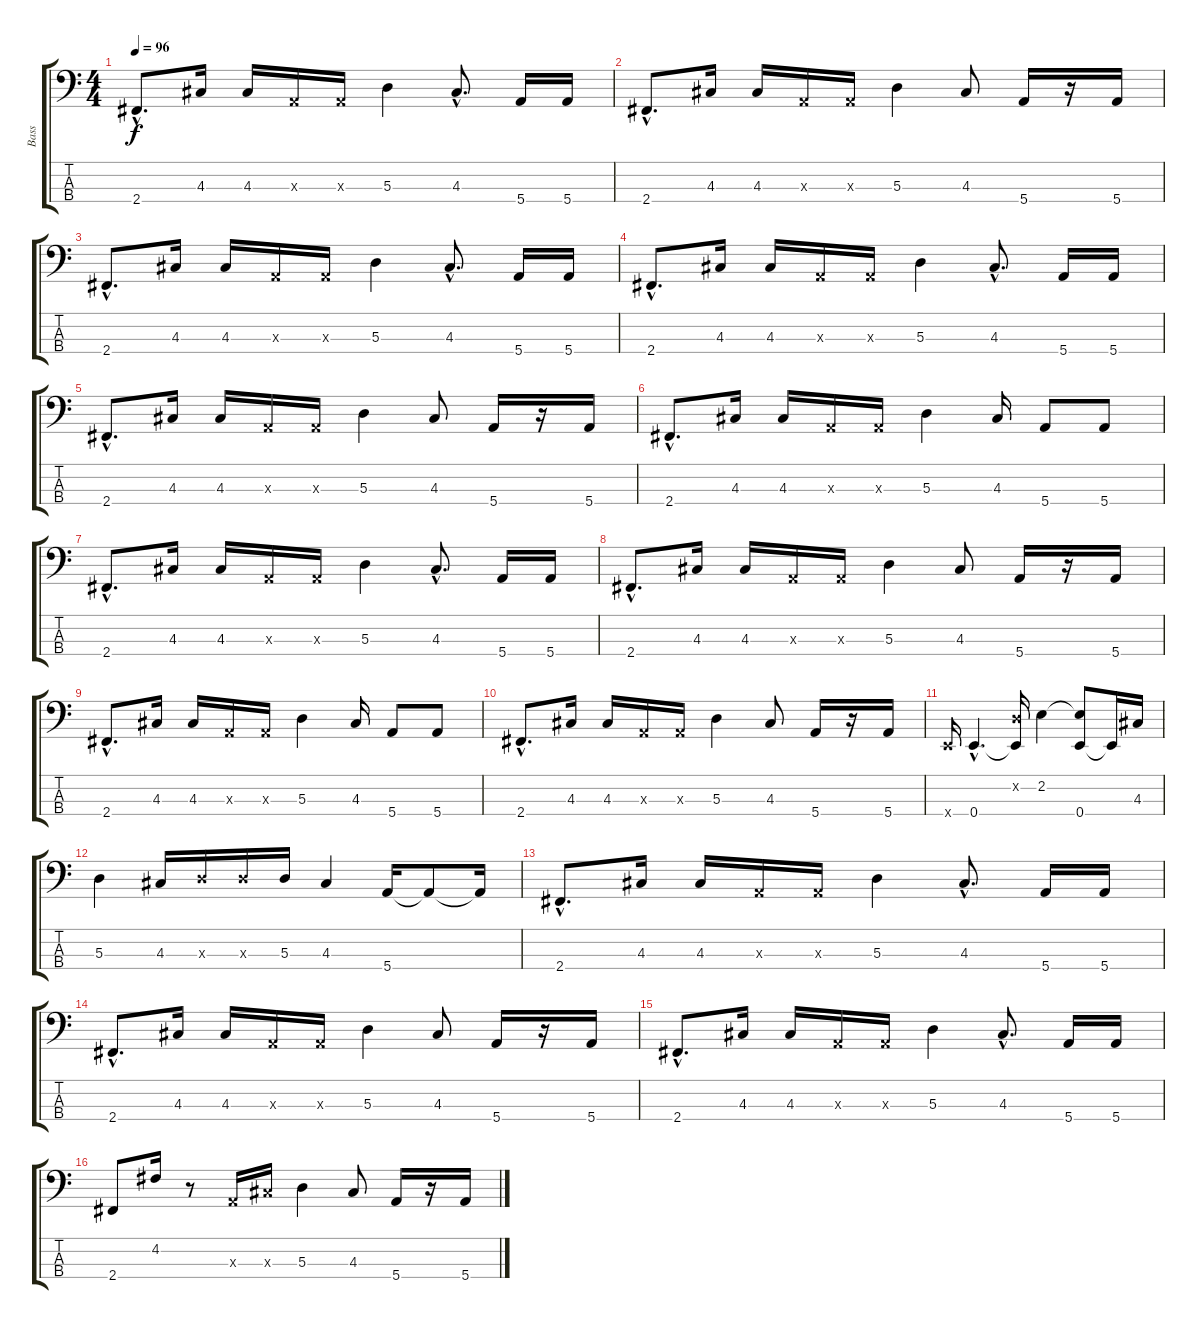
\track ("Bass" "Bass") {instrument fretlessbass}
\staff {score tabs}
\tuning (G2 D2 A1 E1) {hide}
\ts (4 4)
\tempo 96
\clef f4
\ks c
2.4{hac}.8{d dy f} 4.3.16 4.3.16 0.3{x}.16 0.3{x}.16 5.3.4 4.3{hac}.8{d} 5.4.16 5.4.16 |
2.4{hac}.8{d} 4.3.16 4.3.16 0.3{x}.16 0.3{x}.16 5.3.4 4.3.8 5.4.16 r.16 5.4.16 |
2.4{hac}.8{d} 4.3.16 4.3.16 0.3{x}.16 0.3{x}.16 5.3.4 4.3{hac}.8{d} 5.4.16 5.4.16 |
2.4{hac}.8{d} 4.3.16 4.3.16 0.3{x}.16 0.3{x}.16 5.3.4 4.3{hac}.8{d} 5.4.16 5.4.16 |
2.4{hac}.8{d} 4.3.16 4.3.16 0.3{x}.16 0.3{x}.16 5.3.4 4.3.8 5.4.16 r.16 5.4.16 |
2.4{hac}.8{d} 4.3.16 4.3.16 0.3{x}.16 0.3{x}.16 5.3.4 4.3.16 5.4.8 5.4.8 |
2.4{hac}.8{d} 4.3.16 4.3.16 0.3{x}.16 0.3{x}.16 5.3.4 4.3{hac}.8{d} 5.4.16 5.4.16 |
2.4{hac}.8{d} 4.3.16 4.3.16 0.3{x}.16 0.3{x}.16 5.3.4 4.3.8 5.4.16 r.16 5.4.16 |
2.4{hac}.8{d} 4.3.16 4.3.16 0.3{x}.16 0.3{x}.16 5.3.4 4.3.16 5.4.8 5.4.8 |
2.4{hac}.8{d} 4.3.16 4.3.16 0.3{x}.16 0.3{x}.16 5.3.4 4.3.8 5.4.16 r.16 5.4.16 |
0.4{x}.16 0.4{hac}.4{d} (0.2{x} 0.4{t}).16 2.2.4 (2.2{t} 0.4).8 0.4{t}.16 4.3.16 |
5.3.4 4.3.16 5.3{x}.16 5.3{x}.16 5.3.16 4.3.4 5.4.16 5.4{t}.8 5.4{t}.16 |
2.4{hac}.8{d} 4.3.16 4.3.16 0.3{x}.16 0.3{x}.16 5.3.4 4.3{hac}.8{d} 5.4.16 5.4.16 |
2.4{hac}.8{d} 4.3.16 4.3.16 0.3{x}.16 0.3{x}.16 5.3.4 4.3.8 5.4.16 r.16 5.4.16 |
2.4{hac}.8{d} 4.3.16 4.3.16 0.3{x}.16 0.3{x}.16 5.3.4 4.3{hac}.8{d} 5.4.16 5.4.16 |
2.4.8 4.2.16 r.8 0.3{x}.16 4.3{x}.16 5.3.4 4.3.8 5.4.16 r.16 5.4.16
